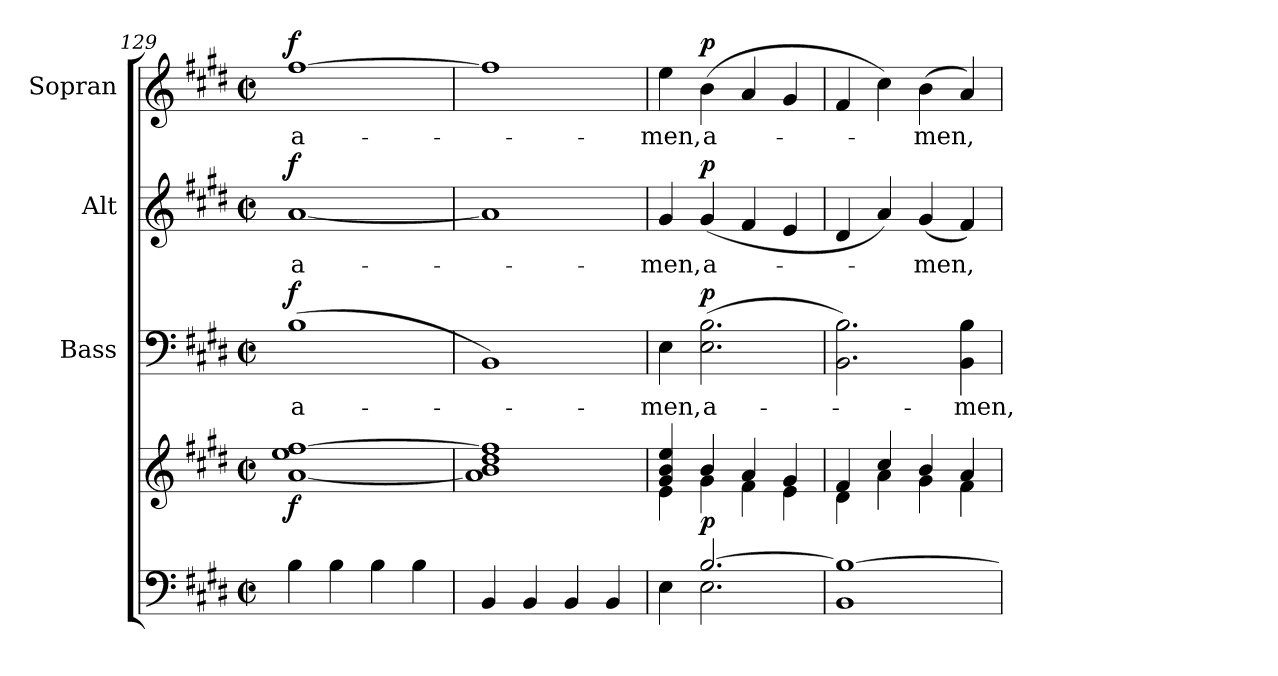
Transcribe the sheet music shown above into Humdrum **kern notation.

**kern	**kern	**dynam	**kern	**text	**dynam	**kern	**text	**dynam	**kern	**text	**dynam
*part4	*part4	*part4	*part3	*part3	*part3	*part2	*part2	*part2	*part1	*part1	*part1
*staff5	*staff4	*staff4/5	*staff3	*staff3	*staff3	*staff2	*staff2	*staff2	*staff1	*staff1	*staff1
*	*	*	*I"Bass	*	*	*I"Alt	*	*	*I"Sopran	*	*
*	*	*	*I'B.	*	*	*I'A.	*	*	*I'S.	*	*
*clefF4	*clefG2	*	*clefF4	*	*	*clefG2	*	*	*clefG2	*	*
*k[f#c#g#d#]	*k[f#c#g#d#]	*	*k[f#c#g#d#]	*	*	*k[f#c#g#d#]	*	*	*k[f#c#g#d#]	*	*
*E:	*E:	*	*E:	*	*	*E:	*	*	*E:	*	*
*M2/2	*M2/2	*	*M2/2	*	*	*M2/2	*	*	*M2/2	*	*
*met(c|)	*met(c|)	*	*met(c|)	*	*	*met(c|)	*	*	*met(c|)	*	*
=129	=129	=129	=129	=129	=129	=129	=129	=129	=129	=129	=129
!	!	!LO:DY:b	!	!LO:LY:b	!LO:DY:a	!	!LO:LY:b	!LO:DY:a	!	!LO:LY:b	!LO:DY:a
4B\	[1a 1ee [1ff#	f	(>1B	a-	f	[1a	a-	f	[1ff#	a-	f
4B\	.	.	.	.	.	.	.	.	.	.	.
4B\	.	.	.	.	.	.	.	.	.	.	.
4B\	.	.	.	.	.	.	.	.	.	.	.
!!LO:PB:g=z
=130	=130	=130	=130	=130	=130	=130	=130	=130	=130	=130	=130
4BB/	1a] 1b 1dd# 1ff#]	.	1BB)	.	.	1a]	.	.	1ff#]	.	.
4BB/	.	.	.	.	.	.	.	.	.	.	.
4BB/	.	.	.	.	.	.	.	.	.	.	.
4BB/	.	.	.	.	.	.	.	.	.	.	.
=131	=131	=131	=131	=131	=131	=131	=131	=131	=131	=131	=131
*^	*^	*	*	*	*	*	*	*	*	*	*
!	!	!	!	!	!	!LO:LY:b	!	!	!LO:LY:b	!	!	!LO:LY:b	!
4ryy	4E\	4g#/ 4b/ 4ee/	4e\	.	4E\	-men,	.	4g#/	-men,	.	4ee\	-men,	.
!	!	!	!	!LO:DY:b	!	!LO:LY:b	!LO:DY:a	!	!LO:LY:b	!LO:DY:a	!	!LO:LY:b	!LO:DY:a
[>2.B/	2.E\	4b/	4g#\	p	(>2.E\ 2.B\	a-	p	(<4g#/	a-	p	(>4b\	a-	p
.	.	4a/	4f#\	.	.	.	.	4f#/	.	.	4a/	.	.
.	.	4g#/	4e\	.	.	.	.	4e/	.	.	4g#/	.	.
=132	=132	=132	=132	=132	=132	=132	=132	=132	=132	=132	=132	=132	=132
1B_	1BB	4f#/	4d#\	.	2.BB\ 2.B\)	.	.	4d#/	.	.	4f#/	.	.
.	.	4cc#/	4a\	.	.	.	.	4a/)	.	.	4cc#\)	.	.
!	!	!	!	!	!	!	!	!	!LO:LY:b	!	!	!LO:LY:b	!
.	.	4b/	4g#\	.	.	.	.	(<4g#/	-men,	.	(>4b\	-men,	.
!	!	!	!	!	!	!LO:LY:b	!	!	!	!	!	!	!
.	.	4a/	4f#\	.	4BB\ 4B\	-men,	.	4f#/)	.	.	4a/)	.	.
*v	*v	*	*	*	*	*	*	*	*	*	*	*	*
*	*v	*v	*	*	*	*	*	*	*	*	*	*
=	=	=	=	=	=	=	=	=	=	=	=
*-	*-	*-	*-	*-	*-	*-	*-	*-	*-	*-	*-
